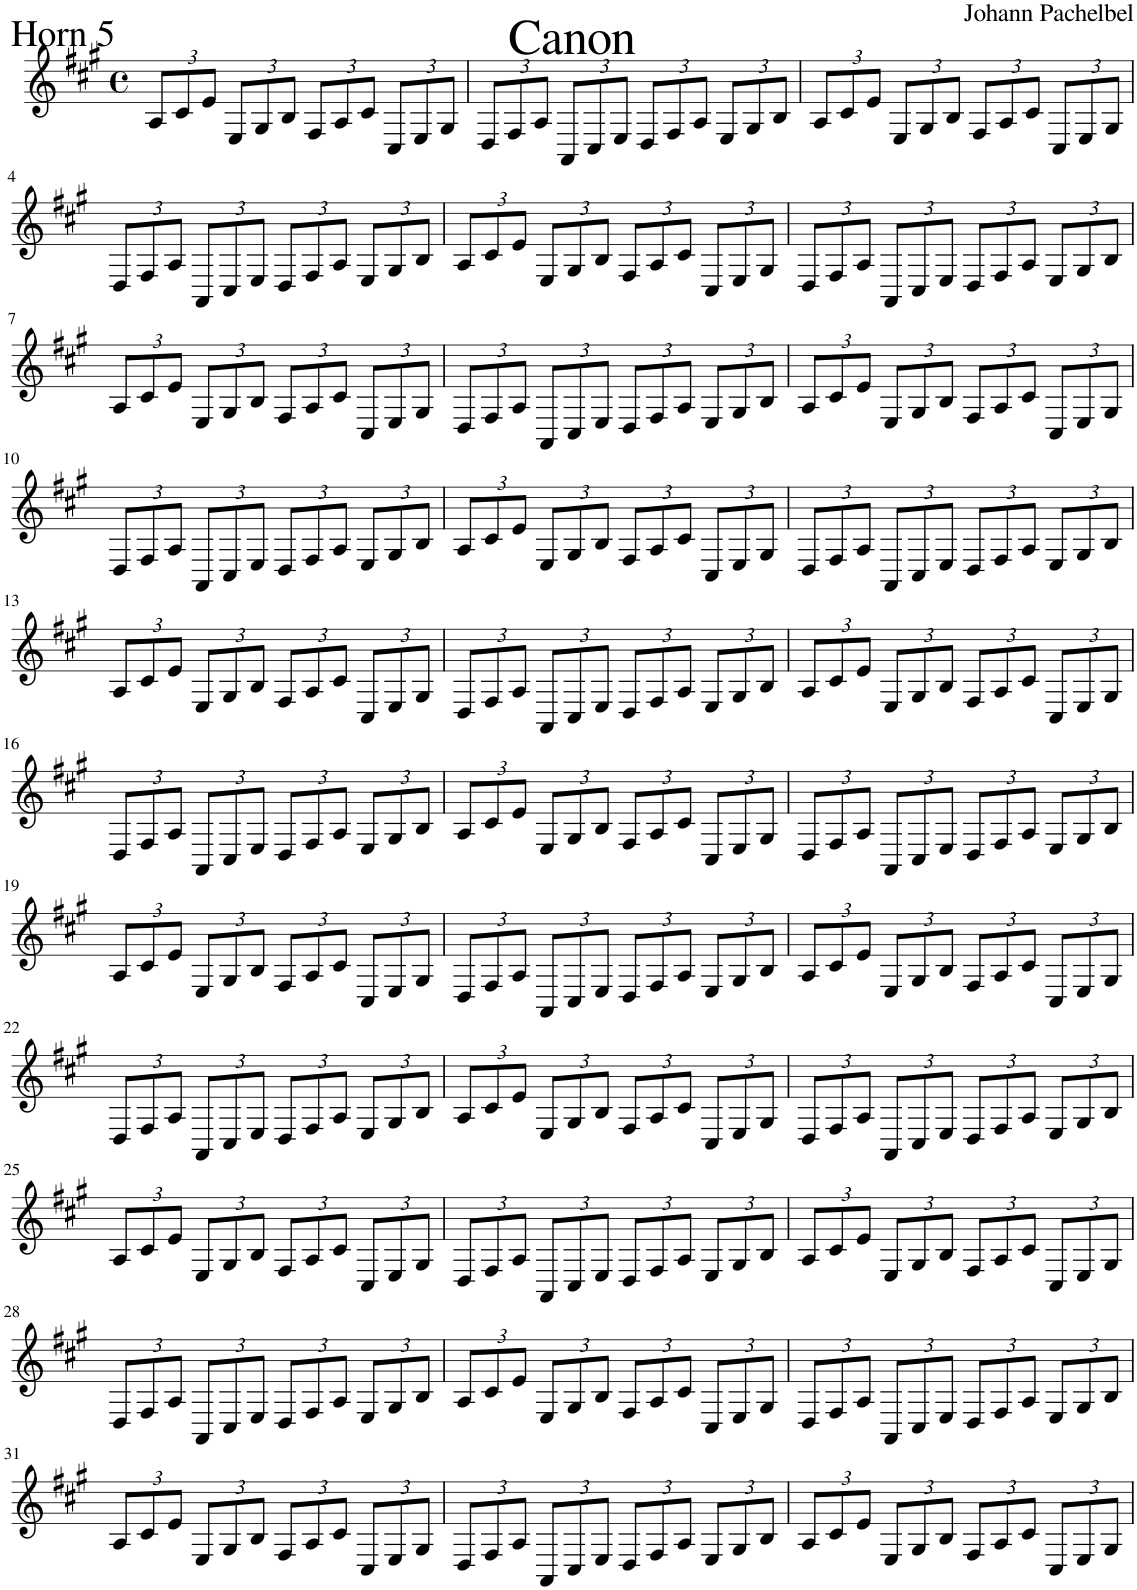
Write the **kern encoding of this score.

**kern
*part1
*staff1
*I"Horn
*I'Hn
*clefG2
*Trd4c7
*k[f#c#g#]
*M4/4
*met(c)
*Xbrackettup
=1
12A/L
12c#/
12e/J
12E/L
12G#/
12B/J
12F#/L
12A/
12c#/J
12C#/L
12E/
12G#/J
=2
12D/L
12F#/
12A/J
12AA/L
12C#/
12E/J
12D/L
12F#/
12A/J
12E/L
12G#/
12B/J
=3
12A/L
12c#/
12e/J
12E/L
12G#/
12B/J
12F#/L
12A/
12c#/J
12C#/L
12E/
12G#/J
!!LO:LB:g=z
=4
12D/L
12F#/
12A/J
12AA/L
12C#/
12E/J
12D/L
12F#/
12A/J
12E/L
12G#/
12B/J
=5
12A/L
12c#/
12e/J
12E/L
12G#/
12B/J
12F#/L
12A/
12c#/J
12C#/L
12E/
12G#/J
=6
12D/L
12F#/
12A/J
12AA/L
12C#/
12E/J
12D/L
12F#/
12A/J
12E/L
12G#/
12B/J
!!LO:LB:g=z
=7
12A/L
12c#/
12e/J
12E/L
12G#/
12B/J
12F#/L
12A/
12c#/J
12C#/L
12E/
12G#/J
=8
12D/L
12F#/
12A/J
12AA/L
12C#/
12E/J
12D/L
12F#/
12A/J
12E/L
12G#/
12B/J
=9
12A/L
12c#/
12e/J
12E/L
12G#/
12B/J
12F#/L
12A/
12c#/J
12C#/L
12E/
12G#/J
!!LO:LB:g=z
=10
12D/L
12F#/
12A/J
12AA/L
12C#/
12E/J
12D/L
12F#/
12A/J
12E/L
12G#/
12B/J
=11
12A/L
12c#/
12e/J
12E/L
12G#/
12B/J
12F#/L
12A/
12c#/J
12C#/L
12E/
12G#/J
=12
12D/L
12F#/
12A/J
12AA/L
12C#/
12E/J
12D/L
12F#/
12A/J
12E/L
12G#/
12B/J
!!LO:LB:g=z
=13
12A/L
12c#/
12e/J
12E/L
12G#/
12B/J
12F#/L
12A/
12c#/J
12C#/L
12E/
12G#/J
=14
12D/L
12F#/
12A/J
12AA/L
12C#/
12E/J
12D/L
12F#/
12A/J
12E/L
12G#/
12B/J
=15
12A/L
12c#/
12e/J
12E/L
12G#/
12B/J
12F#/L
12A/
12c#/J
12C#/L
12E/
12G#/J
!!LO:LB:g=z
=16
12D/L
12F#/
12A/J
12AA/L
12C#/
12E/J
12D/L
12F#/
12A/J
12E/L
12G#/
12B/J
=17
12A/L
12c#/
12e/J
12E/L
12G#/
12B/J
12F#/L
12A/
12c#/J
12C#/L
12E/
12G#/J
=18
12D/L
12F#/
12A/J
12AA/L
12C#/
12E/J
12D/L
12F#/
12A/J
12E/L
12G#/
12B/J
!!LO:LB:g=z
=19
12A/L
12c#/
12e/J
12E/L
12G#/
12B/J
12F#/L
12A/
12c#/J
12C#/L
12E/
12G#/J
=20
12D/L
12F#/
12A/J
12AA/L
12C#/
12E/J
12D/L
12F#/
12A/J
12E/L
12G#/
12B/J
=21
12A/L
12c#/
12e/J
12E/L
12G#/
12B/J
12F#/L
12A/
12c#/J
12C#/L
12E/
12G#/J
!!LO:LB:g=z
=22
12D/L
12F#/
12A/J
12AA/L
12C#/
12E/J
12D/L
12F#/
12A/J
12E/L
12G#/
12B/J
=23
12A/L
12c#/
12e/J
12E/L
12G#/
12B/J
12F#/L
12A/
12c#/J
12C#/L
12E/
12G#/J
=24
12D/L
12F#/
12A/J
12AA/L
12C#/
12E/J
12D/L
12F#/
12A/J
12E/L
12G#/
12B/J
!!LO:LB:g=z
=25
12A/L
12c#/
12e/J
12E/L
12G#/
12B/J
12F#/L
12A/
12c#/J
12C#/L
12E/
12G#/J
=26
12D/L
12F#/
12A/J
12AA/L
12C#/
12E/J
12D/L
12F#/
12A/J
12E/L
12G#/
12B/J
=27
12A/L
12c#/
12e/J
12E/L
12G#/
12B/J
12F#/L
12A/
12c#/J
12C#/L
12E/
12G#/J
!!LO:LB:g=z
=28
12D/L
12F#/
12A/J
12AA/L
12C#/
12E/J
12D/L
12F#/
12A/J
12E/L
12G#/
12B/J
=29
12A/L
12c#/
12e/J
12E/L
12G#/
12B/J
12F#/L
12A/
12c#/J
12C#/L
12E/
12G#/J
=30
12D/L
12F#/
12A/J
12AA/L
12C#/
12E/J
12D/L
12F#/
12A/J
12E/L
12G#/
12B/J
!!LO:LB:g=z
=31
12A/L
12c#/
12e/J
12E/L
12G#/
12B/J
12F#/L
12A/
12c#/J
12C#/L
12E/
12G#/J
=32
12D/L
12F#/
12A/J
12AA/L
12C#/
12E/J
12D/L
12F#/
12A/J
12E/L
12G#/
12B/J
=33
12A/L
12c#/
12e/J
12E/L
12G#/
12B/J
12F#/L
12A/
12c#/J
12C#/L
12E/
12G#/J
=
*-
